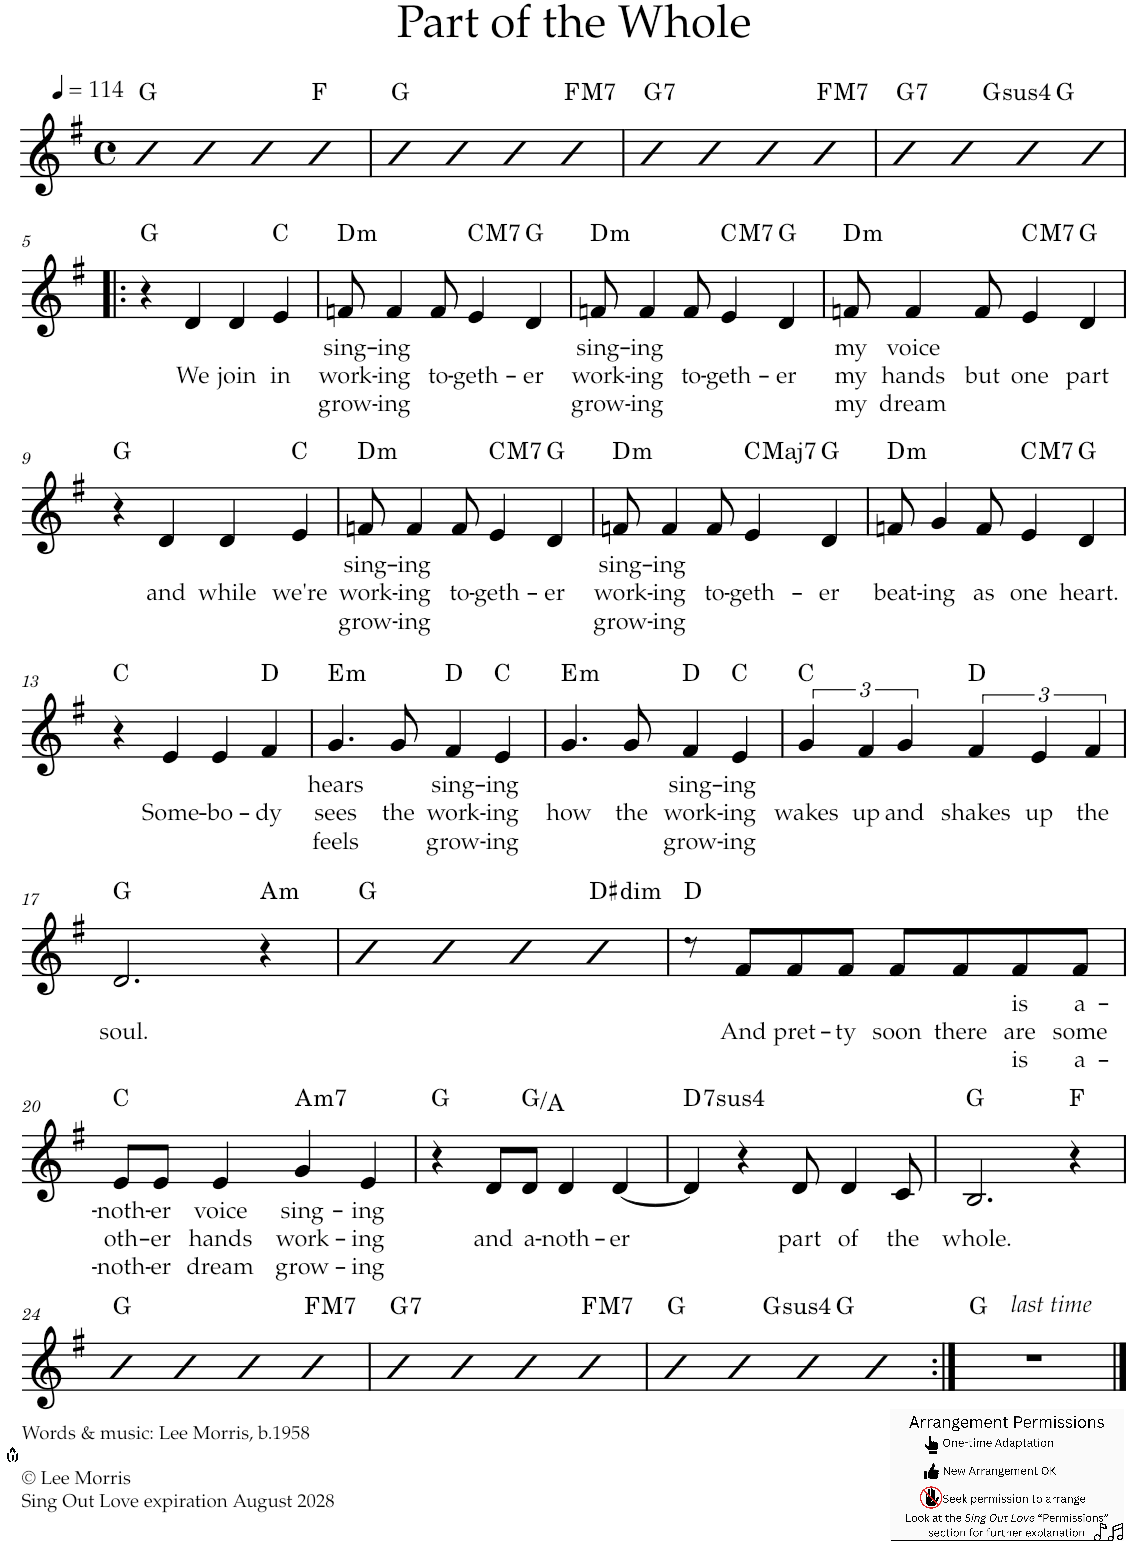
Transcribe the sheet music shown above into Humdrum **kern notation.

**kern	**text	**text	**text	**harte
*part1	*part1	*part1	*part1	*part1
*staff1	*staff1	*staff1	*staff1	*
*I"Violin	*	*	*	*
*I'Vln	*	*	*	*
*clefG2	*	*	*	*
*k[f#]	*	*	*	*
*M4/4	*	*	*	*
*met(c)	*	*	*	*
*MM114	*	*	*	*
=1	=1	=1	=1	=1
4b	.	.	.	G:maj
4b	.	.	.	.
4b	.	.	.	.
4b	.	.	.	F:maj
=2	=2	=2	=2	=2
4b	.	.	.	G:maj
4b	.	.	.	.
4b	.	.	.	.
!	!	!	!	!LO:H:kt=M7
4b	.	.	.	F:maj7
=3	=3	=3	=3	=3
!	!	!	!	!LO:H:kt=7
4b	.	.	.	G:7
4b	.	.	.	.
4b	.	.	.	.
!	!	!	!	!LO:H:kt=M7
4b	.	.	.	F:maj7
=4	=4	=4	=4	=4
!	!	!	!	!LO:H:kt=7
*^	*	*	*	*
*	*^	*	*	*	*
4b	4.ryy	2ryy	.	.	.	G:7
4b	.	.	.	.	.	.
!	!	!	!	!	!	!LO:H:kt=4
.	2ryy	.	.	.	.	G:sus4
4b	.	8ryy	.	.	.	.
.	.	4ryy	.	.	.	G:maj
8b	.	.	.	.	.	.
*v	*v	*v	*	*	*	*
!!LO:LB:g=z
=5!|:	=5!|:	=5!|:	=5!|:	=5!|:
4r	.	.	.	G:maj
!	!	!LO:LY:b	!	!
4d/	.	We	.	.
!	!	!LO:LY:b	!	!
4d/	.	join	.	.
!	!	!LO:LY:b	!	!
4e/	.	in	.	C:maj
=6	=6	=6	=6	=6
!	!LO:LY:b	!LO:LY:b	!LO:LY:b	!LO:H:kt=m
8fn/	sing-	work-	grow-	D:min
!	!LO:LY:b	!LO:LY:b	!LO:LY:b	!
4f/	-ing	-ing	-ing	.
!	!	!LO:LY:b	!	!
8f/	.	to-	.	.
!	!	!LO:LY:b	!	!LO:H:kt=M7
4e/	.	-geth-	.	C:maj7
!	!	!LO:LY:b	!	!
4d/	.	-er	.	G:maj
=7	=7	=7	=7	=7
!	!LO:LY:b	!LO:LY:b	!LO:LY:b	!LO:H:kt=m
8fn/	sing-	work-	grow-	D:min
!	!LO:LY:b	!LO:LY:b	!LO:LY:b	!
4f/	-ing	-ing	-ing	.
!	!	!LO:LY:b	!	!
8f/	.	to-	.	.
!	!	!LO:LY:b	!	!LO:H:kt=M7
4e/	.	-geth-	.	C:maj7
!	!	!LO:LY:b	!	!
4d/	.	-er	.	G:maj
=8	=8	=8	=8	=8
!	!LO:LY:b	!LO:LY:b	!LO:LY:b	!LO:H:kt=m
8fn/	my	my	my	D:min
!	!LO:LY:b	!LO:LY:b	!LO:LY:b	!
4f/	voice	hands	dream	.
!	!	!LO:LY:b	!	!
8f/	.	but	.	.
!	!	!LO:LY:b	!	!LO:H:kt=M7
4e/	.	one	.	C:maj7
!	!	!LO:LY:b	!	!
4d/	.	part	.	G:maj
!!LO:LB:g=z
=9	=9	=9	=9	=9
4r	.	.	.	G:maj
!	!	!LO:LY:b	!	!
4d/	.	and	.	.
!	!	!LO:LY:b	!	!
4d/	.	while	.	.
!	!	!LO:LY:b	!	!
4e/	.	we're	.	C:maj
=10	=10	=10	=10	=10
!	!LO:LY:b	!LO:LY:b	!LO:LY:b	!LO:H:kt=m
8fn/	sing-	work-	grow-	D:min
!	!LO:LY:b	!LO:LY:b	!LO:LY:b	!
4f/	-ing	-ing	-ing	.
!	!	!LO:LY:b	!	!
8f/	.	to-	.	.
!	!	!LO:LY:b	!	!LO:H:kt=M7
4e/	.	-geth-	.	C:maj7
!	!	!LO:LY:b	!	!
4d/	.	-er	.	G:maj
=11	=11	=11	=11	=11
!	!LO:LY:b	!LO:LY:b	!LO:LY:b	!LO:H:kt=m
8fn/	sing-	work-	grow-	D:min
!	!LO:LY:b	!LO:LY:b	!LO:LY:b	!
4f/	-ing	-ing	-ing	.
!	!	!LO:LY:b	!	!
8f/	.	to-	.	.
!	!	!LO:LY:b	!	!LO:H:kt=Maj7
4e/	.	-geth-	.	C:maj7
!	!	!LO:LY:b	!	!
4d/	.	-er	.	G:maj
=12	=12	=12	=12	=12
!	!	!LO:LY:b	!	!LO:H:kt=m
8fn/	.	beat-	.	D:min
!	!	!LO:LY:b	!	!
4g/	.	-ing	.	.
!	!	!LO:LY:b	!	!
8f/	.	as	.	.
!	!	!LO:LY:b	!	!LO:H:kt=M7
4e/	.	one	.	C:maj7
!	!	!LO:LY:b	!	!
4d/	.	heart.	.	G:maj
!!LO:LB:g=z
=13	=13	=13	=13	=13
4r	.	.	.	C:maj
!	!	!LO:LY:b	!	!
4e/	.	Some-	.	.
!	!	!LO:LY:b	!	!
4e/	.	-bo-	.	.
!	!	!LO:LY:b	!	!
4f#/	.	-dy	.	D:maj
=14	=14	=14	=14	=14
!	!LO:LY:b	!LO:LY:b	!LO:LY:b	!LO:H:kt=m
4.g/	hears	sees	feels	E:min
!	!	!LO:LY:b	!	!
8g/	.	the	.	.
!	!LO:LY:b	!LO:LY:b	!LO:LY:b	!
4f#/	sing-	work-	grow-	D:maj
!	!LO:LY:b	!LO:LY:b	!LO:LY:b	!
4e/	-ing	-ing	-ing	C:maj
=15	=15	=15	=15	=15
!	!	!LO:LY:b	!	!LO:H:kt=m
4.g/	.	how	.	E:min
!	!	!LO:LY:b	!	!
8g/	.	the	.	.
!	!LO:LY:b	!LO:LY:b	!LO:LY:b	!
4f#/	sing-	work-	grow-	D:maj
!	!LO:LY:b	!LO:LY:b	!LO:LY:b	!
4e/	-ing	-ing	-ing	C:maj
=16	=16	=16	=16	=16
!	!	!LO:LY:b	!	!
6g/	.	wakes	.	C:maj
!	!	!LO:LY:b	!	!
6f#/	.	up	.	.
!	!	!LO:LY:b	!	!
6g/	.	and	.	.
!	!	!LO:LY:b	!	!
6f#/	.	shakes	.	D:maj
!	!	!LO:LY:b	!	!
6e/	.	up	.	.
!	!	!LO:LY:b	!	!
6f#/	.	the	.	.
!!LO:LB:g=z
=17	=17	=17	=17	=17
!	!	!LO:LY:b	!	!
2.d/	.	soul.	.	G:maj
!	!	!	!	!LO:H:kt=m
4r	.	.	.	A:min
=18	=18	=18	=18	=18
4b	.	.	.	G:maj
4b	.	.	.	.
4b	.	.	.	.
!	!	!	!	!LO:H:kt=dim
4b	.	.	.	D#:dim
=19	=19	=19	=19	=19
8rcc	.	.	.	D:maj
!	!	!LO:LY:b	!	!
8f#/L	.	And	.	.
!	!	!LO:LY:b	!	!
8f#/	.	pret-	.	.
!	!	!LO:LY:b	!	!
8f#/J	.	-ty	.	.
!	!	!LO:LY:b	!	!
8f#/L	.	soon	.	.
!	!	!LO:LY:b	!	!
8f#/	.	there	.	.
!	!LO:LY:b	!LO:LY:b	!LO:LY:b	!
8f#/	is	are	is	.
!	!LO:LY:b	!LO:LY:b	!LO:LY:b	!
8f#/J	a-	some	a-	.
!!LO:LB:g=z
=20	=20	=20	=20	=20
!	!LO:LY:b	!LO:LY:b	!LO:LY:b	!
8e/L	-noth-	oth-	-noth-	C:maj
!	!LO:LY:b	!LO:LY:b	!LO:LY:b	!
8e/J	-er	-er	-er	.
!	!LO:LY:b	!LO:LY:b	!LO:LY:b	!
4e/	voice	hands	dream	.
!	!LO:LY:b	!LO:LY:b	!LO:LY:b	!LO:H:kt=m7
4g/	sing-	work-	grow-	A:min7
!	!LO:LY:b	!LO:LY:b	!LO:LY:b	!
4e/	-ing	-ing	-ing	.
=21	=21	=21	=21	=21
4r	.	.	.	G:maj
!	!	!LO:LY:b	!	!
8d/L	.	and	.	.
!	!	!LO:LY:b	!	!
8d/J	.	a-	.	G:maj/2
!	!	!LO:LY:b	!	!
4d/	.	-noth-	.	.
!	!	!LO:LY:b	!	!
[4d/	.	-er	.	.
=22	=22	=22	=22	=22
!	!	!	!	!LO:H:kt=74
4d/]	.	.	.	D:sus4(7)
4r	.	.	.	.
!	!	!LO:LY:b	!	!
8d/	.	part	.	.
!	!	!LO:LY:b	!	!
4d/	.	of	.	.
!	!	!LO:LY:b	!	!
8c/	.	the	.	.
=23	=23	=23	=23	=23
!	!	!LO:LY:b	!	!
2.B/	.	whole.	.	G:maj
4r	.	.	.	F:maj
!!LO:LB:g=z
=24	=24	=24	=24	=24
4b	.	.	.	G:maj
4b	.	.	.	.
4b	.	.	.	.
!	!	!	!	!LO:H:kt=M7
4b	.	.	.	F:maj7
=25	=25	=25	=25	=25
!	!	!	!	!LO:H:kt=7
4b	.	.	.	G:7
4b	.	.	.	.
4b	.	.	.	.
!	!	!	!	!LO:H:kt=M7
4b	.	.	.	F:maj7
=26	=26	=26	=26	=26
*^	*	*	*	*
*	*^	*	*	*	*
4b	4.ryy	2ryy	.	.	.	G:maj
4b	.	.	.	.	.	.
!	!	!	!	!	!	!LO:H:kt=4
.	2ryy	.	.	.	.	G:sus4
4b	.	8ryy	.	.	.	.
.	.	4.ryy	.	.	.	G:maj
4b	.	.	.	.	.	.
.	8ryy	.	.	.	.	.
*	*v	*v	*	*	*	*
=27:|!	=27:|!	=27:|!	=27:|!	=27:|!	=27:|!
1r	4ryy	.	.	.	G:maj
!	!LO:TX:a:i:t=last time	!	!	!	!
.	2.ryy	.	.	.	.
*v	*v	*	*	*	*
==	==	==	==	==
*-	*-	*-	*-	*-
